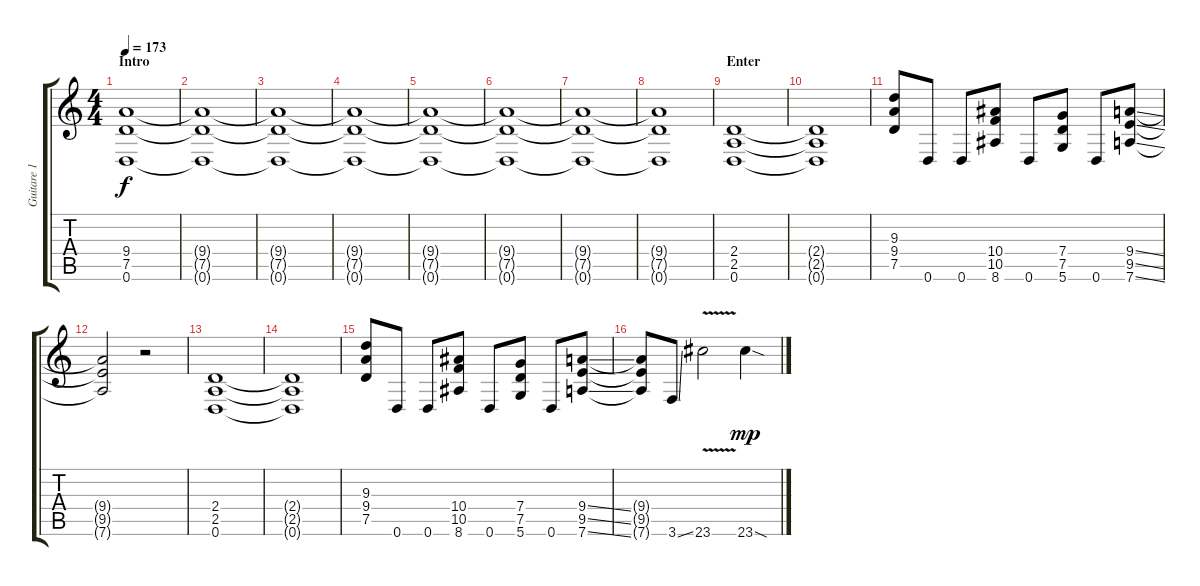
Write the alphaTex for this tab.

\track ("Guitare 1" "Guitare 1") {instrument distortionguitar}
\staff {score tabs}
\tuning (D4 A3 F3 C3 G2 D2) {hide}
\ts (4 4)
\section ("" "Intro")
\tempo 173
\clef g2
\ks c
(9.4 7.5 0.6).1{dy f volume 8 instrument distortionguitar} |
(9.4{t} 7.5{t} 0.6{t}).1 |
(9.4{t} 7.5{t} 0.6{t}).1 |
(9.4{t} 7.5{t} 0.6{t}).1 |
(9.4{t} 7.5{t} 0.6{t}).1{volume 5} |
(9.4{t} 7.5{t} 0.6{t}).1 |
(9.4{t} 7.5{t} 0.6{t}).1 |
(9.4{t} 7.5{t} 0.6{t}).1 |
\section ("" "Enter")
(2.4 2.5 0.6).1{volume 12} |
(2.4{t} 2.5{t} 0.6{t}).1 |
(9.3 9.4 7.5).8 0.6.8 0.6.8 (10.4 10.5 8.6).8 0.6.8 (7.4 7.5 5.6).8 0.6.8 (9.4{ss} 9.5{ss} 7.6{ss}).8 |
(9.4{t} 9.5{t} 7.6{t}).2 r.2 |
(2.4 2.5 0.6).1 |
(2.4{t} 2.5{t} 0.6{t}).1 |
(9.3 9.4 7.5).8 0.6.8 0.6.8 (10.4 10.5 8.6).8 0.6.8 (7.4 7.5 5.6).8 0.6.8 (9.4{ss} 9.5{ss} 7.6{ss}).8 |
(9.4{t} 9.5{t} 7.6{t}).8 3.6{ss}.8 23.6{v}.2 23.6{sod}.4{dy mp}
